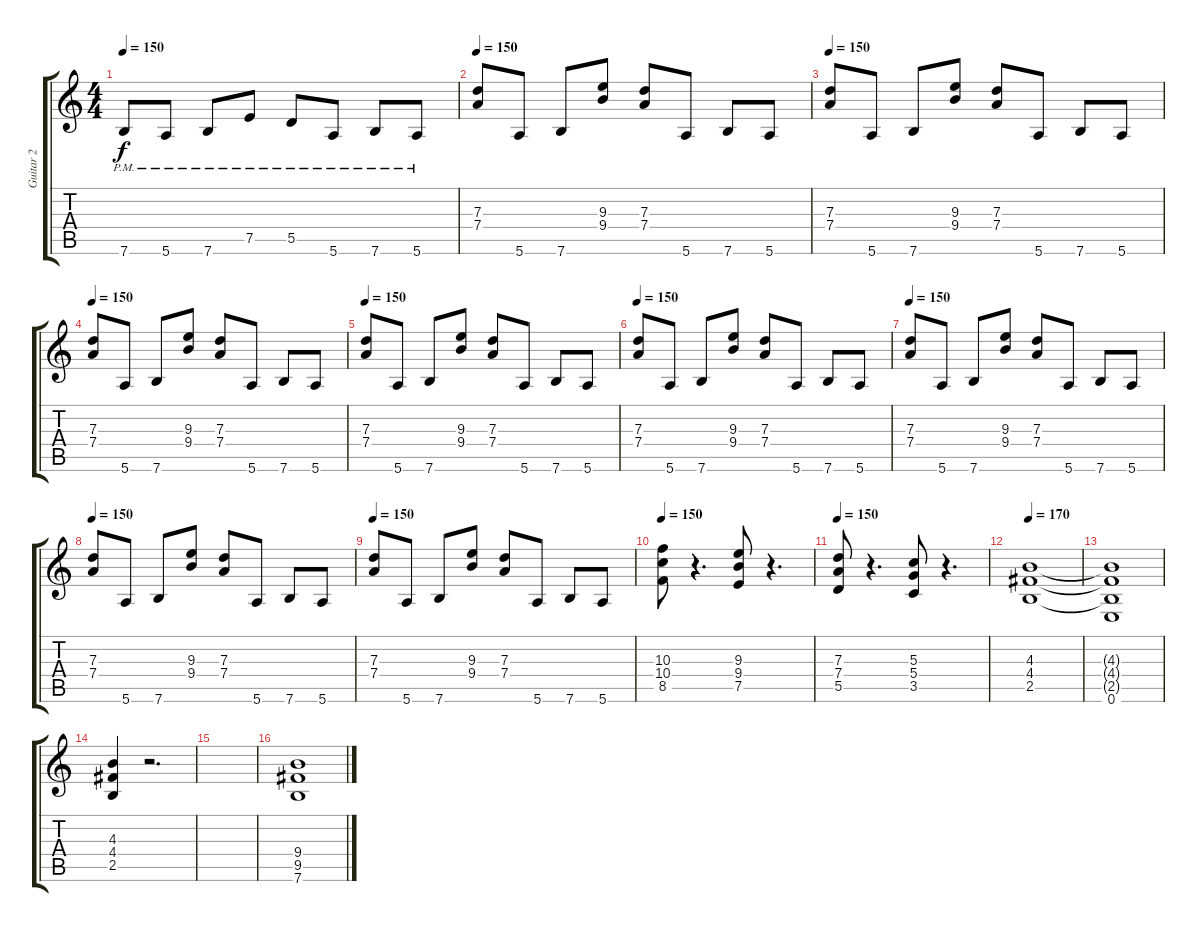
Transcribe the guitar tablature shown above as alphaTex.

\track ("Guitar 2" "Guitar 2") {instrument distortionguitar}
\staff {score tabs}
\tuning (E4 B3 G3 D3 A2 E2) {hide}
\ts (4 4)
\tempo 150
\clef g2
\ks c
7.6{pm}.8{dy f} 5.6{pm}.8 7.6{pm}.8 7.5{pm}.8 5.5{pm}.8 5.6{pm}.8 7.6{pm}.8 5.6{pm}.8 |
\tempo 150
(7.3 7.4).8 5.6.8 7.6.8 (9.3 9.4).8 (7.3 7.4).8 5.6.8 7.6.8 5.6.8 |
\tempo 150
(7.3 7.4).8 5.6.8 7.6.8 (9.3 9.4).8 (7.3 7.4).8 5.6.8 7.6.8 5.6.8 |
\tempo 150
(7.3 7.4).8 5.6.8 7.6.8 (9.3 9.4).8 (7.3 7.4).8 5.6.8 7.6.8 5.6.8 |
\tempo 150
(7.3 7.4).8 5.6.8 7.6.8 (9.3 9.4).8 (7.3 7.4).8 5.6.8 7.6.8 5.6.8 |
\tempo 150
(7.3 7.4).8 5.6.8 7.6.8 (9.3 9.4).8 (7.3 7.4).8 5.6.8 7.6.8 5.6.8 |
\tempo 150
(7.3 7.4).8 5.6.8 7.6.8 (9.3 9.4).8 (7.3 7.4).8 5.6.8 7.6.8 5.6.8 |
\tempo 150
(7.3 7.4).8 5.6.8 7.6.8 (9.3 9.4).8 (7.3 7.4).8 5.6.8 7.6.8 5.6.8 |
\tempo 150
(7.3 7.4).8 5.6.8 7.6.8 (9.3 9.4).8 (7.3 7.4).8 5.6.8 7.6.8 5.6.8 |
\tempo 150
(10.3 10.4 8.5).8 r.4{d} (9.3 9.4 7.5).8 r.4{d} |
\tempo 150
(7.3 7.4 5.5).8 r.4{d} (5.3 5.4 3.5).8 r.4{d} |
\tempo 170
(4.3 4.4 2.5).1 |
(4.3{t} 4.4{t} 2.5{t} 0.6).1 |
(4.3 4.4 2.5).4 r.2{d} |
|
(9.4 9.5 7.6).1
